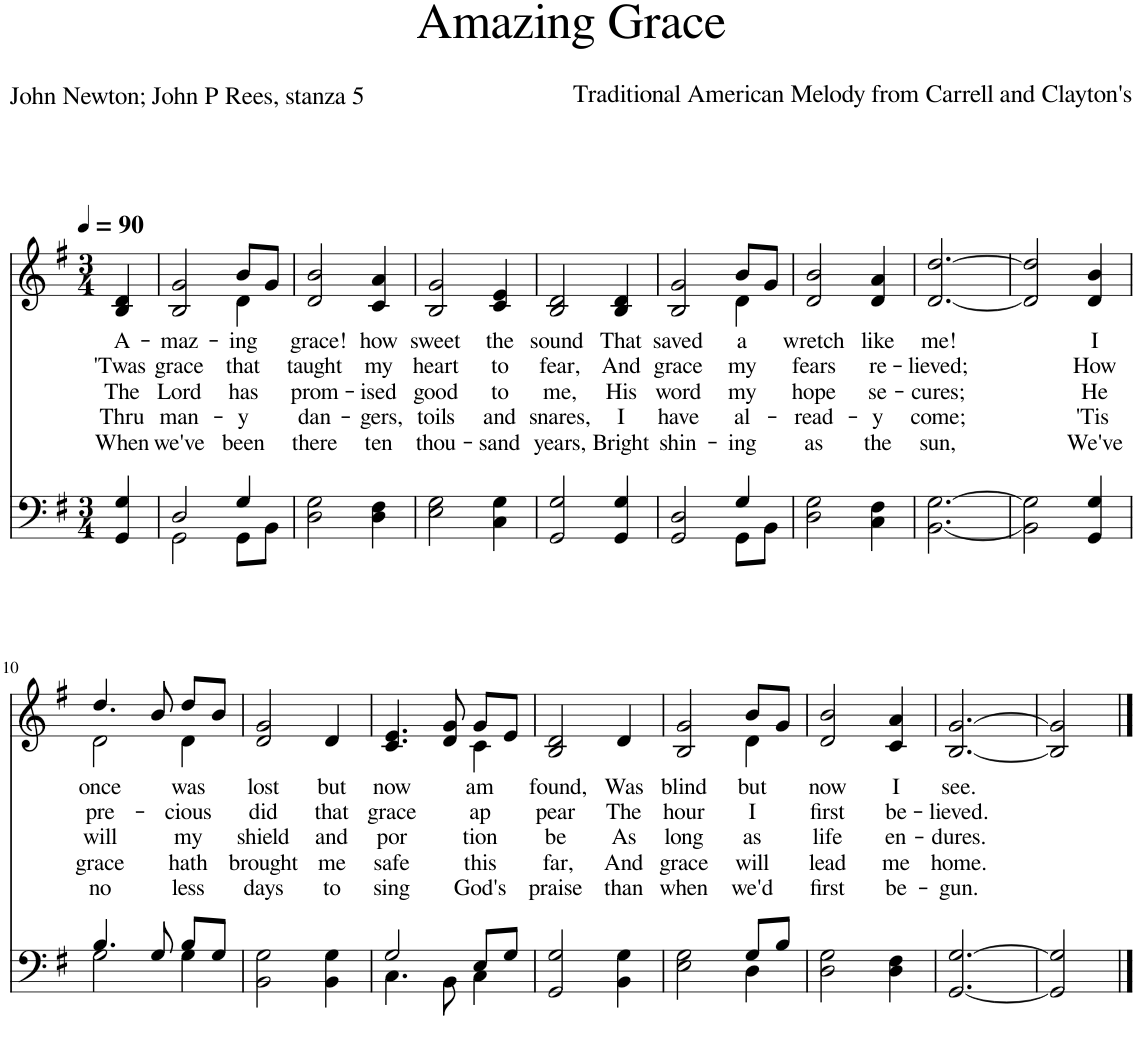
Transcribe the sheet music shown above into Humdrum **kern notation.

**kern	**kern	**text	**text	**text	**text	**text
*part1	*part1	*part1	*part1	*part1	*part1	*part1
*staff2	*staff1	*staff1	*staff1	*staff1	*staff1	*staff1
*I"Piano	*	*	*	*	*	*
*I'Pno.	*	*	*	*	*	*
*clefF4	*clefG2	*	*	*	*	*
*k[f#]	*k[f#]	*	*	*	*	*
*M3/4	*M3/4	*	*	*	*	*
*MM90	*MM90	*	*	*	*	*
=1	=1	=1	=1	=1	=1	=1
!	!	!LO:LY:b	!LO:LY:b	!LO:LY:b	!LO:LY:b	!LO:LY:b
4GG/ 4G/	4B/ 4d/	A-	'Twas	The	Thru	When
=2	=2	=2	=2	=2	=2	=2
*^	*	*	*	*	*	*
!	!	!	!LO:LY:b	!LO:LY:b	!LO:LY:b	!LO:LY:b	!LO:LY:b
*	*	*^	*	*	*	*	*
2D/	2GG\	2B/ 2g/	2ryy	-maz-	grace	Lord	man-	we've
!	!	!	!	!LO:LY:b	!LO:LY:b	!LO:LY:b	!LO:LY:b	!LO:LY:b
4G/	8GG\L	4d\	8b/L	-ing	that	has	-y	been
.	8BB\J	.	8g/J	.	.	.	.	.
=3	=3	=3	=3	=3	=3	=3	=3	=3
!	!	!	!	!LO:LY:b	!LO:LY:b	!LO:LY:b	!LO:LY:b	!LO:LY:b
*v	*v	*	*	*	*	*	*	*
*	*v	*v	*	*	*	*	*
2D\ 2G\	2d/ 2b/	grace!	taught	prom-	dan-	there
!	!	!LO:LY:b	!LO:LY:b	!LO:LY:b	!LO:LY:b	!LO:LY:b
4D\ 4F#\	4c/ 4a/	how	my	-ised	-gers,	ten
=4	=4	=4	=4	=4	=4	=4
!	!	!LO:LY:b	!LO:LY:b	!LO:LY:b	!LO:LY:b	!LO:LY:b
2E\ 2G\	2B/ 2g/	sweet	heart	good	toils	thou-
!	!	!LO:LY:b	!LO:LY:b	!LO:LY:b	!LO:LY:b	!LO:LY:b
4C\ 4G\	4c/ 4e/	the	to	to	and	-sand
=5	=5	=5	=5	=5	=5	=5
!	!	!LO:LY:b	!LO:LY:b	!LO:LY:b	!LO:LY:b	!LO:LY:b
2GG/ 2G/	2B/ 2d/	sound	fear,	me,	snares,	years,
!	!	!LO:LY:b	!LO:LY:b	!LO:LY:b	!LO:LY:b	!LO:LY:b
4GG/ 4G/	4B/ 4d/	That	And	His	I	Bright
=6	=6	=6	=6	=6	=6	=6
*^	*	*	*	*	*	*
!	!	!	!LO:LY:b	!LO:LY:b	!LO:LY:b	!LO:LY:b	!LO:LY:b
*	*	*^	*	*	*	*	*
2GG/ 2D/	2ryy	2B/ 2g/	2ryy	saved	grace	word	have	shin-
!	!	!	!	!LO:LY:b	!LO:LY:b	!LO:LY:b	!LO:LY:b	!LO:LY:b
4G/	8GG\L	4d\	8b/L	a	my	my	al-	-ing
.	8BB\J	.	8g/J	.	.	.	.	.
=7	=7	=7	=7	=7	=7	=7	=7	=7
!	!	!	!	!LO:LY:b	!LO:LY:b	!LO:LY:b	!LO:LY:b	!LO:LY:b
*v	*v	*	*	*	*	*	*	*
*	*v	*v	*	*	*	*	*
2D\ 2G\	2d/ 2b/	wretch	fears	hope	-read-	as
!	!	!LO:LY:b	!LO:LY:b	!LO:LY:b	!LO:LY:b	!LO:LY:b
4C\ 4F#\	4d/ 4a/	like	re-	se-	-y	the
=8	=8	=8	=8	=8	=8	=8
!	!	!LO:LY:b	!LO:LY:b	!LO:LY:b	!LO:LY:b	!LO:LY:b
[2.BB\ [2.G\	[2.d/ [2.dd/	me!	-lieved;	-cures;	come;	sun,
=9	=9	=9	=9	=9	=9	=9
2BB\] 2G\]	2d/] 2dd/]	.	.	.	.	.
!	!	!LO:LY:b	!LO:LY:b	!LO:LY:b	!LO:LY:b	!LO:LY:b
4GG/ 4G/	4d/ 4b/	I	How	He	'Tis	We've
!!LO:LB:g=z
=10	=10	=10	=10	=10	=10	=10
*^	*	*	*	*	*	*
!	!	!	!LO:LY:b	!LO:LY:b	!LO:LY:b	!LO:LY:b	!LO:LY:b
*	*	*^	*	*	*	*	*
2G\	4.B/	2d\	4.dd/	once	pre-	will	grace	no
.	8G/	.	8b/	.	.	.	.	.
!	!	!	!	!LO:LY:b	!LO:LY:b	!LO:LY:b	!LO:LY:b	!LO:LY:b
4G\	8B/L	4d\	8dd/L	was	-cious	my	hath	less
.	8G/J	.	8b/J	.	.	.	.	.
=11	=11	=11	=11	=11	=11	=11	=11	=11
!	!	!	!	!LO:LY:b	!LO:LY:b	!LO:LY:b	!LO:LY:b	!LO:LY:b
*v	*v	*	*	*	*	*	*	*
*	*v	*v	*	*	*	*	*
2BB\ 2G\	2d/ 2g/	lost	did	shield	brought	days
!	!	!LO:LY:b	!LO:LY:b	!LO:LY:b	!LO:LY:b	!LO:LY:b
4BB\ 4G\	4d/	but	that	and	me	to
=12	=12	=12	=12	=12	=12	=12
*^	*	*	*	*	*	*
!	!	!	!LO:LY:b	!LO:LY:b	!LO:LY:b	!LO:LY:b	!LO:LY:b
*	*	*^	*	*	*	*	*
2G/	4.C\	4.c/ 4.e/	2ryy	now	grace	por	safe	sing
.	8BB\	8d/ 8g/	.	.	.	.	.	.
!	!	!	!	!LO:LY:b	!LO:LY:b	!LO:LY:b	!LO:LY:b	!LO:LY:b
4C\	8E/L	8g/L	4c\	am	ap	tion	this	God's
.	8G/J	8e/J	.	.	.	.	.	.
*	*	*v	*v	*	*	*	*	*
=13	=13	=13	=13	=13	=13	=13	=13
!	!	!	!LO:LY:b	!LO:LY:b	!LO:LY:b	!LO:LY:b	!LO:LY:b
*v	*v	*	*	*	*	*	*
2GG/ 2G/	2B/ 2d/	found,	pear	be	far,	praise
!	!	!LO:LY:b	!LO:LY:b	!LO:LY:b	!LO:LY:b	!LO:LY:b
4BB\ 4G\	4d/	Was	The	As	And	than
=14	=14	=14	=14	=14	=14	=14
*^	*	*	*	*	*	*
!	!	!	!LO:LY:b	!LO:LY:b	!LO:LY:b	!LO:LY:b	!LO:LY:b
*	*	*^	*	*	*	*	*
2E\ 2G\	2ryy	2B/ 2g/	2ryy	blind	hour	long	grace	when
!	!	!	!	!LO:LY:b	!LO:LY:b	!LO:LY:b	!LO:LY:b	!LO:LY:b
4D\	8G/L	4d\	8b/L	but	I	as	will	we'd
.	8B/J	.	8g/J	.	.	.	.	.
=15	=15	=15	=15	=15	=15	=15	=15	=15
!	!	!	!	!LO:LY:b	!LO:LY:b	!LO:LY:b	!LO:LY:b	!LO:LY:b
*v	*v	*	*	*	*	*	*	*
*	*v	*v	*	*	*	*	*
2D\ 2G\	2d/ 2b/	now	first	life	lead	first
!	!	!LO:LY:b	!LO:LY:b	!LO:LY:b	!LO:LY:b	!LO:LY:b
4D\ 4F#\	4c/ 4a/	I	be-	en-	me	be-
=16	=16	=16	=16	=16	=16	=16
!	!	!LO:LY:b	!LO:LY:b	!LO:LY:b	!LO:LY:b	!LO:LY:b
[2.GG/ [2.G/	[2.B/ [2.g/	see.	-lieved.	-dures.	home.	-gun.
=17	=17	=17	=17	=17	=17	=17
2GG/] 2G/]	2B/] 2g/]	.	.	.	.	.
==	==	==	==	==	==	==
*-	*-	*-	*-	*-	*-	*-
